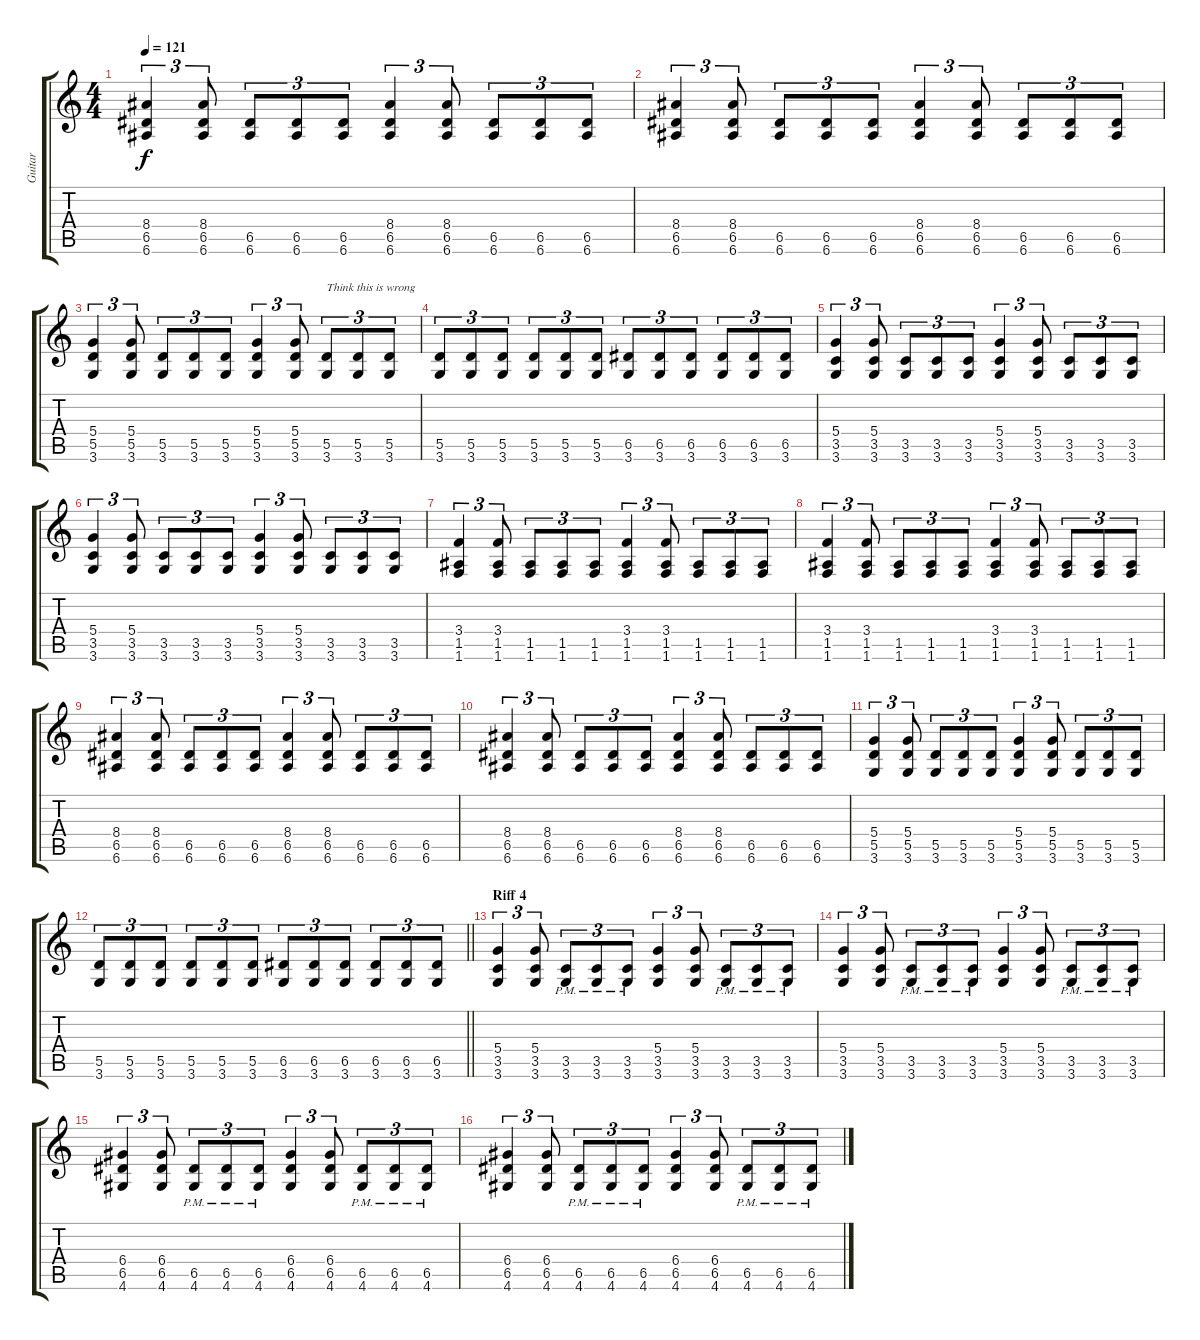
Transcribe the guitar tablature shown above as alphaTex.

\track ("Guitar" "Guitar") {instrument distortionguitar}
\staff {score tabs}
\tuning (E4 B3 G3 D3 A2 E2) {hide}
\ts (4 4)
\tempo 121
\clef g2
\ks c
(8.4 6.5 6.6).4{tu (3 2) dy f} (8.4 6.5 6.6).8{tu (3 2)} (6.5 6.6).8{tu (3 2)} (6.5 6.6).8{tu (3 2)} (6.5 6.6).8{tu (3 2)} (8.4 6.5 6.6).4{tu (3 2)} (8.4 6.5 6.6).8{tu (3 2)} (6.5 6.6).8{tu (3 2)} (6.5 6.6).8{tu (3 2)} (6.5 6.6).8{tu (3 2)} |
(8.4 6.5 6.6).4{tu (3 2)} (8.4 6.5 6.6).8{tu (3 2)} (6.5 6.6).8{tu (3 2)} (6.5 6.6).8{tu (3 2)} (6.5 6.6).8{tu (3 2)} (8.4 6.5 6.6).4{tu (3 2)} (8.4 6.5 6.6).8{tu (3 2)} (6.5 6.6).8{tu (3 2)} (6.5 6.6).8{tu (3 2)} (6.5 6.6).8{tu (3 2)} |
(5.4 5.5 3.6).4{tu (3 2)} (5.4 5.5 3.6).8{tu (3 2)} (5.5 3.6).8{tu (3 2)} (5.5 3.6).8{tu (3 2)} (5.5 3.6).8{tu (3 2)} (5.4 5.5 3.6).4{tu (3 2)} (5.4 5.5 3.6).8{tu (3 2)} (5.5 3.6).8{tu (3 2) txt "Think this is wrong"} (5.5 3.6).8{tu (3 2)} (5.5 3.6).8{tu (3 2)} |
(5.5 3.6).8{tu (3 2)} (5.5 3.6).8{tu (3 2)} (5.5 3.6).8{tu (3 2)} (5.5 3.6).8{tu (3 2)} (5.5 3.6).8{tu (3 2)} (5.5 3.6).8{tu (3 2)} (6.5 3.6).8{tu (3 2)} (6.5 3.6).8{tu (3 2)} (6.5 3.6).8{tu (3 2)} (6.5 3.6).8{tu (3 2)} (6.5 3.6).8{tu (3 2)} (6.5 3.6).8{tu (3 2)} |
(5.4 3.5 3.6).4{tu (3 2)} (5.4 3.5 3.6).8{tu (3 2)} (3.5 3.6).8{tu (3 2)} (3.5 3.6).8{tu (3 2)} (3.5 3.6).8{tu (3 2)} (5.4 3.5 3.6).4{tu (3 2)} (5.4 3.5 3.6).8{tu (3 2)} (3.5 3.6).8{tu (3 2)} (3.5 3.6).8{tu (3 2)} (3.5 3.6).8{tu (3 2)} |
(5.4 3.5 3.6).4{tu (3 2)} (5.4 3.5 3.6).8{tu (3 2)} (3.5 3.6).8{tu (3 2)} (3.5 3.6).8{tu (3 2)} (3.5 3.6).8{tu (3 2)} (5.4 3.5 3.6).4{tu (3 2)} (5.4 3.5 3.6).8{tu (3 2)} (3.5 3.6).8{tu (3 2)} (3.5 3.6).8{tu (3 2)} (3.5 3.6).8{tu (3 2)} |
(3.4 1.5 1.6).4{tu (3 2)} (3.4 1.5 1.6).8{tu (3 2)} (1.5 1.6).8{tu (3 2)} (1.5 1.6).8{tu (3 2)} (1.5 1.6).8{tu (3 2)} (3.4 1.5 1.6).4{tu (3 2)} (3.4 1.5 1.6).8{tu (3 2)} (1.5 1.6).8{tu (3 2)} (1.5 1.6).8{tu (3 2)} (1.5 1.6).8{tu (3 2)} |
(3.4 1.5 1.6).4{tu (3 2)} (3.4 1.5 1.6).8{tu (3 2)} (1.5 1.6).8{tu (3 2)} (1.5 1.6).8{tu (3 2)} (1.5 1.6).8{tu (3 2)} (3.4 1.5 1.6).4{tu (3 2)} (3.4 1.5 1.6).8{tu (3 2)} (1.5 1.6).8{tu (3 2)} (1.5 1.6).8{tu (3 2)} (1.5 1.6).8{tu (3 2)} |
(8.4 6.5 6.6).4{tu (3 2)} (8.4 6.5 6.6).8{tu (3 2)} (6.5 6.6).8{tu (3 2)} (6.5 6.6).8{tu (3 2)} (6.5 6.6).8{tu (3 2)} (8.4 6.5 6.6).4{tu (3 2)} (8.4 6.5 6.6).8{tu (3 2)} (6.5 6.6).8{tu (3 2)} (6.5 6.6).8{tu (3 2)} (6.5 6.6).8{tu (3 2)} |
(8.4 6.5 6.6).4{tu (3 2)} (8.4 6.5 6.6).8{tu (3 2)} (6.5 6.6).8{tu (3 2)} (6.5 6.6).8{tu (3 2)} (6.5 6.6).8{tu (3 2)} (8.4 6.5 6.6).4{tu (3 2)} (8.4 6.5 6.6).8{tu (3 2)} (6.5 6.6).8{tu (3 2)} (6.5 6.6).8{tu (3 2)} (6.5 6.6).8{tu (3 2)} |
(5.4 5.5 3.6).4{tu (3 2)} (5.4 5.5 3.6).8{tu (3 2)} (5.5 3.6).8{tu (3 2)} (5.5 3.6).8{tu (3 2)} (5.5 3.6).8{tu (3 2)} (5.4 5.5 3.6).4{tu (3 2)} (5.4 5.5 3.6).8{tu (3 2)} (5.5 3.6).8{tu (3 2)} (5.5 3.6).8{tu (3 2)} (5.5 3.6).8{tu (3 2)} |
\barLineRight lightlight
(5.5 3.6).8{tu (3 2)} (5.5 3.6).8{tu (3 2)} (5.5 3.6).8{tu (3 2)} (5.5 3.6).8{tu (3 2)} (5.5 3.6).8{tu (3 2)} (5.5 3.6).8{tu (3 2)} (6.5 3.6).8{tu (3 2)} (6.5 3.6).8{tu (3 2)} (6.5 3.6).8{tu (3 2)} (6.5 3.6).8{tu (3 2)} (6.5 3.6).8{tu (3 2)} (6.5 3.6).8{tu (3 2)} |
\section ("" "Riff 4")
(5.4 3.5 3.6).4{tu (3 2)} (5.4 3.5 3.6).8{tu (3 2)} (3.5{pm} 3.6{pm}).8{tu (3 2)} (3.5{pm} 3.6{pm}).8{tu (3 2)} (3.5{pm} 3.6{pm}).8{tu (3 2)} (5.4 3.5 3.6).4{tu (3 2)} (5.4 3.5 3.6).8{tu (3 2)} (3.5{pm} 3.6{pm}).8{tu (3 2)} (3.5{pm} 3.6{pm}).8{tu (3 2)} (3.5{pm} 3.6{pm}).8{tu (3 2)} |
(5.4 3.5 3.6).4{tu (3 2)} (5.4 3.5 3.6).8{tu (3 2)} (3.5{pm} 3.6{pm}).8{tu (3 2)} (3.5{pm} 3.6{pm}).8{tu (3 2)} (3.5{pm} 3.6{pm}).8{tu (3 2)} (5.4 3.5 3.6).4{tu (3 2)} (5.4 3.5 3.6).8{tu (3 2)} (3.5{pm} 3.6{pm}).8{tu (3 2)} (3.5{pm} 3.6{pm}).8{tu (3 2)} (3.5{pm} 3.6{pm}).8{tu (3 2)} |
(6.4 6.5 4.6).4{tu (3 2)} (6.4 6.5 4.6).8{tu (3 2)} (6.5{pm} 4.6{pm}).8{tu (3 2)} (6.5{pm} 4.6{pm}).8{tu (3 2)} (6.5{pm} 4.6{pm}).8{tu (3 2)} (6.4 6.5 4.6).4{tu (3 2)} (6.4 6.5 4.6).8{tu (3 2)} (6.5{pm} 4.6{pm}).8{tu (3 2)} (6.5{pm} 4.6{pm}).8{tu (3 2)} (6.5{pm} 4.6{pm}).8{tu (3 2)} |
(6.4 6.5 4.6).4{tu (3 2)} (6.4 6.5 4.6).8{tu (3 2)} (6.5{pm} 4.6{pm}).8{tu (3 2)} (6.5{pm} 4.6{pm}).8{tu (3 2)} (6.5{pm} 4.6{pm}).8{tu (3 2)} (6.4 6.5 4.6).4{tu (3 2)} (6.4 6.5 4.6).8{tu (3 2)} (6.5{pm} 4.6{pm}).8{tu (3 2)} (6.5{pm} 4.6{pm}).8{tu (3 2)} (6.5{pm} 4.6{pm}).8{tu (3 2)}
